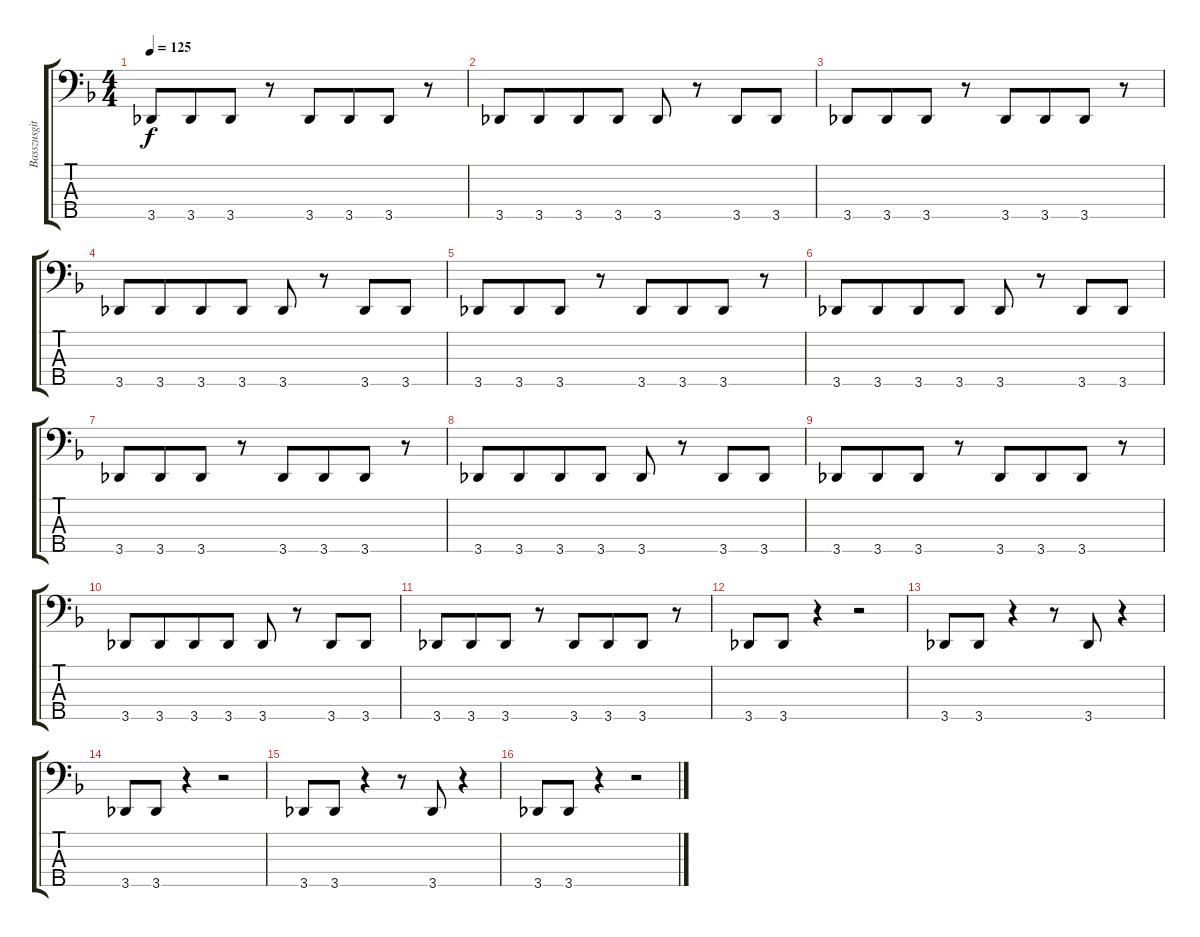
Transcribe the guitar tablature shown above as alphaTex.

\track ("Basszusgitár (Barry Dunaway)" "Basszusgit") {instrument electricbassfinger}
\staff {score tabs}
\tuning (Gb2 Db2 Ab1 Eb1 Bb0) {hide}
\ts (4 4)
\tempo 125
\clef f4
\ks f
3.5.8{dy f} 3.5.8{beam merge} 3.5.8 r.8 3.5.8 3.5.8{beam merge} 3.5.8 r.8 |
3.5.8 3.5.8{beam merge} 3.5.8 3.5.8 3.5.8 r.8{beam merge} 3.5.8 3.5.8 |
3.5.8 3.5.8{beam merge} 3.5.8 r.8 3.5.8 3.5.8{beam merge} 3.5.8 r.8 |
3.5.8 3.5.8{beam merge} 3.5.8 3.5.8 3.5.8 r.8{beam merge} 3.5.8 3.5.8 |
3.5.8 3.5.8{beam merge} 3.5.8 r.8 3.5.8 3.5.8{beam merge} 3.5.8 r.8 |
3.5.8 3.5.8{beam merge} 3.5.8 3.5.8 3.5.8 r.8{beam merge} 3.5.8 3.5.8 |
3.5.8 3.5.8{beam merge} 3.5.8 r.8 3.5.8 3.5.8{beam merge} 3.5.8 r.8 |
3.5.8 3.5.8{beam merge} 3.5.8 3.5.8 3.5.8 r.8{beam merge} 3.5.8 3.5.8 |
3.5.8 3.5.8{beam merge} 3.5.8 r.8 3.5.8 3.5.8{beam merge} 3.5.8 r.8 |
3.5.8 3.5.8{beam merge} 3.5.8 3.5.8 3.5.8 r.8{beam merge} 3.5.8 3.5.8 |
3.5.8 3.5.8{beam merge} 3.5.8 r.8 3.5.8 3.5.8{beam merge} 3.5.8 r.8 |
3.5.8 3.5.8 r.4 r.2 |
3.5.8 3.5.8 r.4 r.8 3.5.8 r.4 |
3.5.8 3.5.8 r.4 r.2 |
3.5.8 3.5.8 r.4 r.8 3.5.8 r.4 |
3.5.8 3.5.8 r.4 r.2
